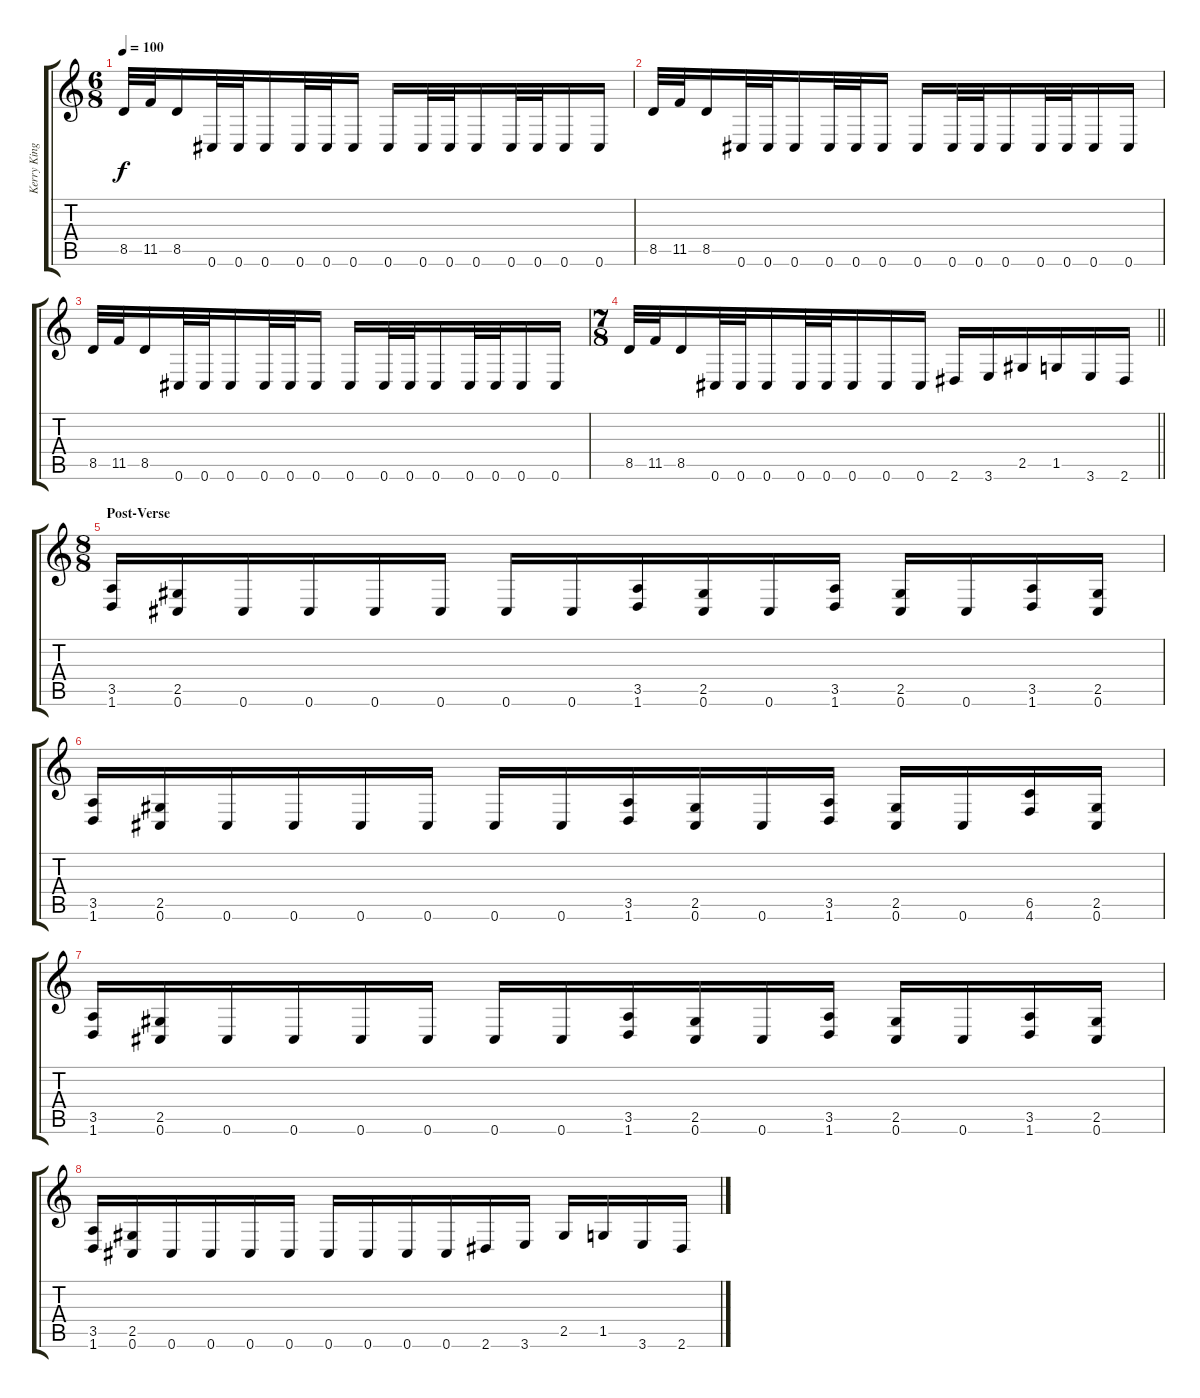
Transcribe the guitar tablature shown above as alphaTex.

\track ("Kerry King" "Kerry King") {instrument distortionguitar}
\staff {score tabs}
\tuning (Db4 Ab3 E3 B2 Gb2 Db2) {hide}
\ts (6 8)
\tempo 100
\clef g2
\ks c
8.5.32{dy f} 11.5.32 8.5.16 0.6.32 0.6.32 0.6.16 0.6.32 0.6.32 0.6.16 0.6.16 0.6.32 0.6.32 0.6.16 0.6.32 0.6.32 0.6.16 0.6.16 |
8.5.32 11.5.32 8.5.16 0.6.32 0.6.32 0.6.16 0.6.32 0.6.32 0.6.16 0.6.16 0.6.32 0.6.32 0.6.16 0.6.32 0.6.32 0.6.16 0.6.16 |
8.5.32 11.5.32 8.5.16 0.6.32 0.6.32 0.6.16 0.6.32 0.6.32 0.6.16 0.6.16 0.6.32 0.6.32 0.6.16 0.6.32 0.6.32 0.6.16 0.6.16 |
\ts (7 8)
\barLineRight lightlight
8.5.32 11.5.32 8.5.16 0.6.32 0.6.32 0.6.16 0.6.32 0.6.32 0.6.16 0.6.16 0.6.16 2.6.16 3.6.16 2.5.16 1.5.16 3.6.16 2.6.16 |
\ts (8 8)
\section ("" "Post-Verse")
(3.5 1.6).16 (2.5 0.6).16 0.6.16 0.6.16 0.6.16 0.6.16 0.6.16 0.6.16 (3.5 1.6).16 (2.5 0.6).16 0.6.16 (3.5 1.6).16 (2.5 0.6).16 0.6.16 (3.5 1.6).16 (2.5 0.6).16 |
(3.5 1.6).16 (2.5 0.6).16 0.6.16 0.6.16 0.6.16 0.6.16 0.6.16 0.6.16 (3.5 1.6).16 (2.5 0.6).16 0.6.16 (3.5 1.6).16 (2.5 0.6).16 0.6.16 (6.5 4.6).16 (2.5 0.6).16 |
(3.5 1.6).16 (2.5 0.6).16 0.6.16 0.6.16 0.6.16 0.6.16 0.6.16 0.6.16 (3.5 1.6).16 (2.5 0.6).16 0.6.16 (3.5 1.6).16 (2.5 0.6).16 0.6.16 (3.5 1.6).16 (2.5 0.6).16 |
(3.5 1.6).16 (2.5 0.6).16 0.6.16 0.6.16 0.6.16 0.6.16 0.6.16 0.6.16 0.6.16 0.6.16 2.6.16 3.6.16 2.5.16 1.5.16 3.6.16 2.6.16
